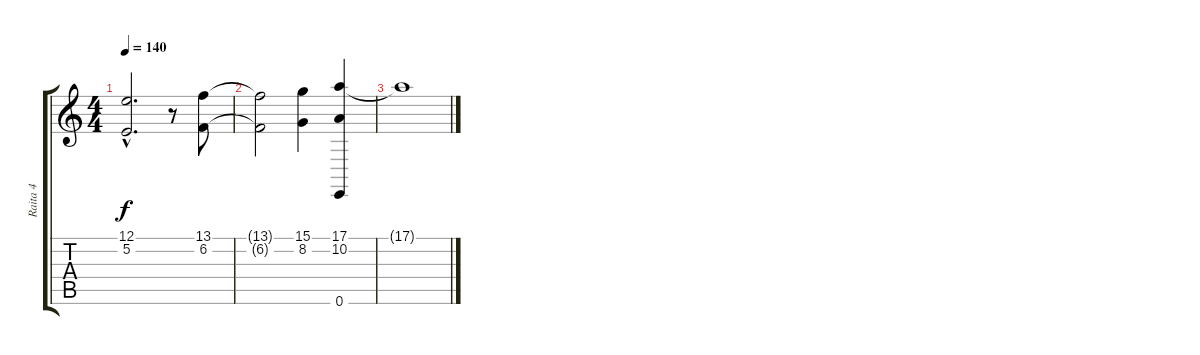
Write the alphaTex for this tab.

\track ("Raita 4" "Raita 4") {instrument stringensemble1}
\staff {score tabs}
\tuning (E4 B3 G3 D3 A2 E2) {hide}
\ts (4 4)
\tempo 140
\clef g2
\ks c
(12.1{hac} 5.2{hac}).2{d dy f} r.8 (13.1 6.2).8 |
(13.1{t} 6.2{t}).2 (15.1 8.2).4 (17.1 10.2 0.6).4 |
17.1{t}.1
